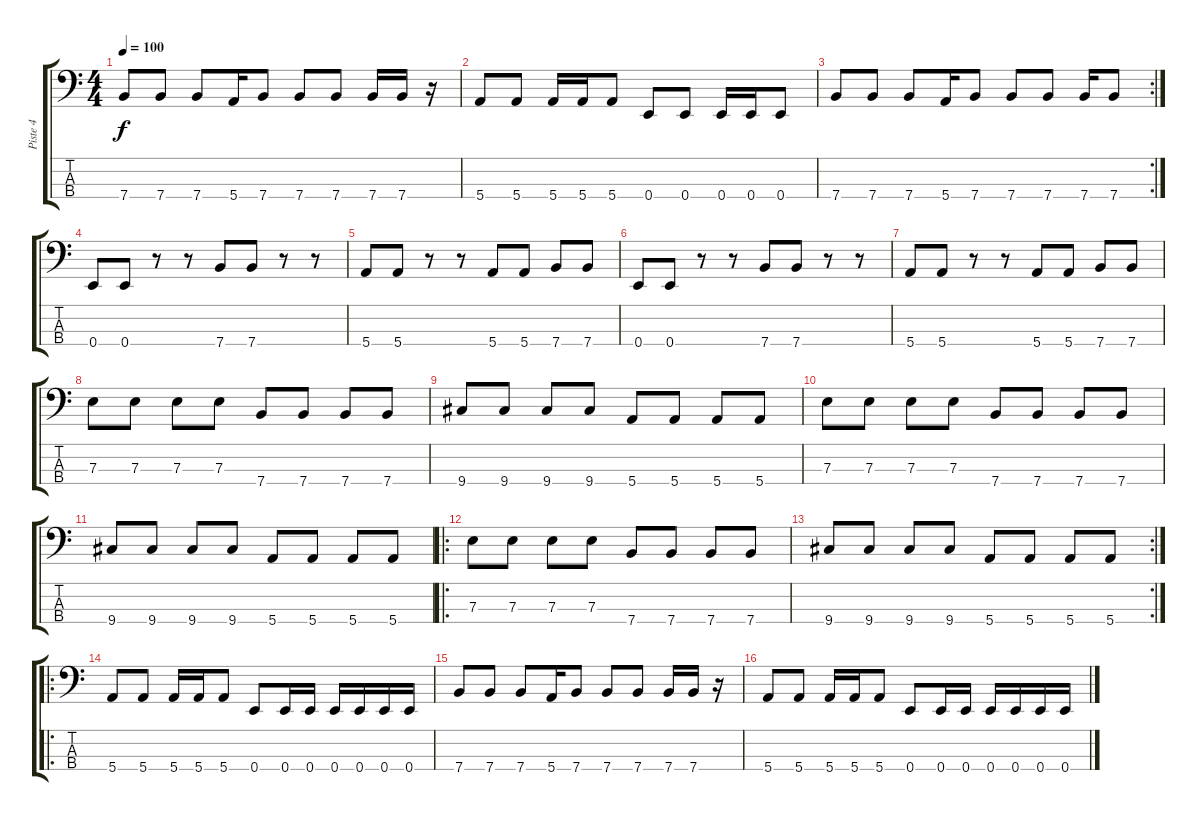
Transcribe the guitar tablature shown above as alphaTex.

\track ("Piste 4" "Piste 4") {instrument electricbasspick}
\staff {score tabs}
\tuning (G2 D2 A1 E1) {hide}
\ts (4 4)
\tempo 100
\clef f4
\ks c
7.4.8{dy f} 7.4.8 7.4.8 5.4.16 7.4.8 7.4.8 7.4.8 7.4.16 7.4.16 r.16 |
5.4.8 5.4.8 5.4.16 5.4.16 5.4.8 0.4.8 0.4.8 0.4.16 0.4.16 0.4.8 |
\rc 2
7.4.8 7.4.8 7.4.8 5.4.16 7.4.8 7.4.8 7.4.8 7.4.16 7.4.8 |
0.4.8 0.4.8 r.8 r.8 7.4.8 7.4.8 r.8 r.8 |
5.4.8 5.4.8 r.8 r.8 5.4.8 5.4.8 7.4.8 7.4.8 |
0.4.8 0.4.8 r.8 r.8 7.4.8 7.4.8 r.8 r.8 |
5.4.8 5.4.8 r.8 r.8 5.4.8 5.4.8 7.4.8 7.4.8 |
7.3.8 7.3.8 7.3.8 7.3.8 7.4.8 7.4.8 7.4.8 7.4.8 |
9.4.8 9.4.8 9.4.8 9.4.8 5.4.8 5.4.8 5.4.8 5.4.8 |
7.3.8 7.3.8 7.3.8 7.3.8 7.4.8 7.4.8 7.4.8 7.4.8 |
9.4.8 9.4.8 9.4.8 9.4.8 5.4.8 5.4.8 5.4.8 5.4.8 |
\ro
7.3.8 7.3.8 7.3.8 7.3.8 7.4.8 7.4.8 7.4.8 7.4.8 |
\rc 2
9.4.8 9.4.8 9.4.8 9.4.8 5.4.8 5.4.8 5.4.8 5.4.8 |
\ro
5.4.8 5.4.8 5.4.16 5.4.16 5.4.8 0.4.8 0.4.16 0.4.16 0.4.16 0.4.16 0.4.16 0.4.16 |
7.4.8 7.4.8 7.4.8 5.4.16 7.4.8 7.4.8 7.4.8 7.4.16 7.4.16 r.16 |
5.4.8 5.4.8 5.4.16 5.4.16 5.4.8 0.4.8 0.4.16 0.4.16 0.4.16 0.4.16 0.4.16 0.4.16
